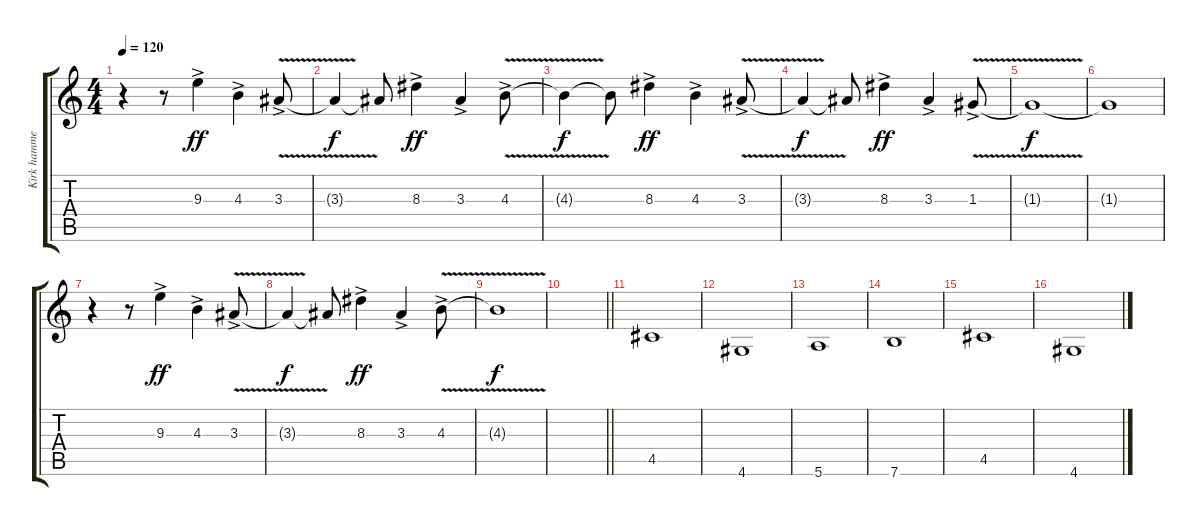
\track ("Kirk hammett" "Kirk hamme") {instrument electricguitarjazz}
\staff {score tabs}
\tuning (E4 B3 G3 D3 A2 E2) {hide}
\ts (4 4)
\tempo 120
\clef g2
\ks c
r.4{dy f} r.8 9.3{ac}.4{dy ff} 4.3{ac}.4 3.3{v ac}.8 |
3.3{t}.4{dy f} 3.3{t}.8 8.3{ac}.4{dy ff} 3.3{ac}.4 4.3{v ac}.8 |
4.3{t}.4{dy f} 4.3{t}.8 8.3{ac}.4{dy ff} 4.3{ac}.4 3.3{v ac}.8 |
3.3{t}.4{dy f} 3.3{t}.8 8.3{ac}.4{dy ff} 3.3{ac}.4 1.3{v ac}.8 |
1.3{t}.1{dy f} |
1.3{t}.1 |
r.4 r.8 9.3{ac}.4{dy ff} 4.3{ac}.4 3.3{v ac}.8 |
3.3{t}.4{dy f} 3.3{t}.8 8.3{ac}.4{dy ff} 3.3{ac}.4 4.3{v ac}.8 |
4.3{t}.1{dy f} |
\barLineRight lightlight
|
4.5.1 |
4.6.1 |
5.6.1 |
7.6.1 |
4.5.1 |
4.6.1
